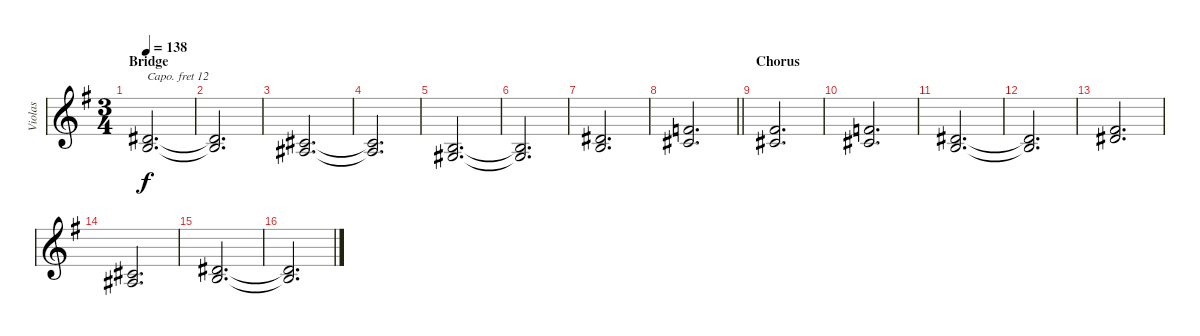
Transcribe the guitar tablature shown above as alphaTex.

\track ("Violas" "Violas") {instrument stringensemble1}
\staff {score}
\capo 12
\tuning (Ab3 Db3 Gb2 B1) {hide}
\ts (3 4)
\section ("" "Bridge")
\tempo 138
\clef g2
\ks eminor
(2.2 5.3).2{d dy f} |
(2.2{t} 5.3{t}).2{d} |
(7.3 11.4).2{d} |
(7.3{t} 11.4{t}).2{d} |
(5.3 9.4).2{d} |
(5.3{t} 9.4{t}).2{d} |
(2.2 5.3).2{d} |
\barLineRight lightlight
(4.2 7.3).2{d} |
\section ("" "Chorus")
(5.2 7.3).2{d} |
(4.2 7.3).2{d} |
(2.2 5.3).2{d} |
(2.2{t} 5.3{t}).2{d} |
(5.2 9.3).2{d} |
(7.3 11.4).2{d} |
(2.2 5.3).2{d} |
(2.2{t} 5.3{t}).2{d}
